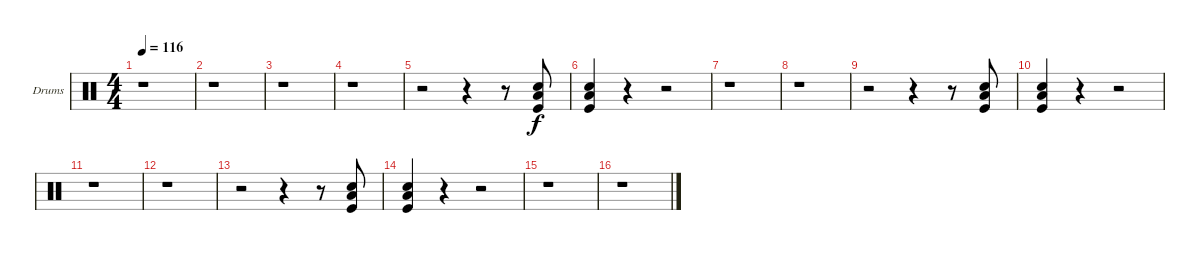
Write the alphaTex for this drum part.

\bracketExtendMode groupsimilarinstruments
\firstSystemTrackNameOrientation horizontal
\otherSystemsTrackNameOrientation horizontal
\track ("Drumkit" "Drums") {instrument percussion}
\staff {score}
\articulation defaults
\ts (4 4)
\beaming (8 2 2 2 2)
\tempo 116
\clef neutral
\ks c
r.1{dy f} |
r.1 |
r.1 |
r.1 |
r.2 r.4 r.8 ("Low Tom (hit)" "Snare (hit) 2" "Kick (hit)").8 |
("Low Tom (hit)" "Snare (hit) 2" "Kick (hit)").4 r.4 r.2 |
r.1 |
r.1 |
r.2 r.4 r.8 ("Low Tom (hit)" "Snare (hit) 2" "Kick (hit)").8 |
("Low Tom (hit)" "Snare (hit) 2" "Kick (hit)").4 r.4 r.2 |
r.1 |
r.1 |
r.2 r.4 r.8 ("Low Tom (hit)" "Snare (hit) 2" "Kick (hit)").8 |
("Low Tom (hit)" "Snare (hit) 2" "Kick (hit)").4 r.4 r.2 |
r.1 |
r.1
